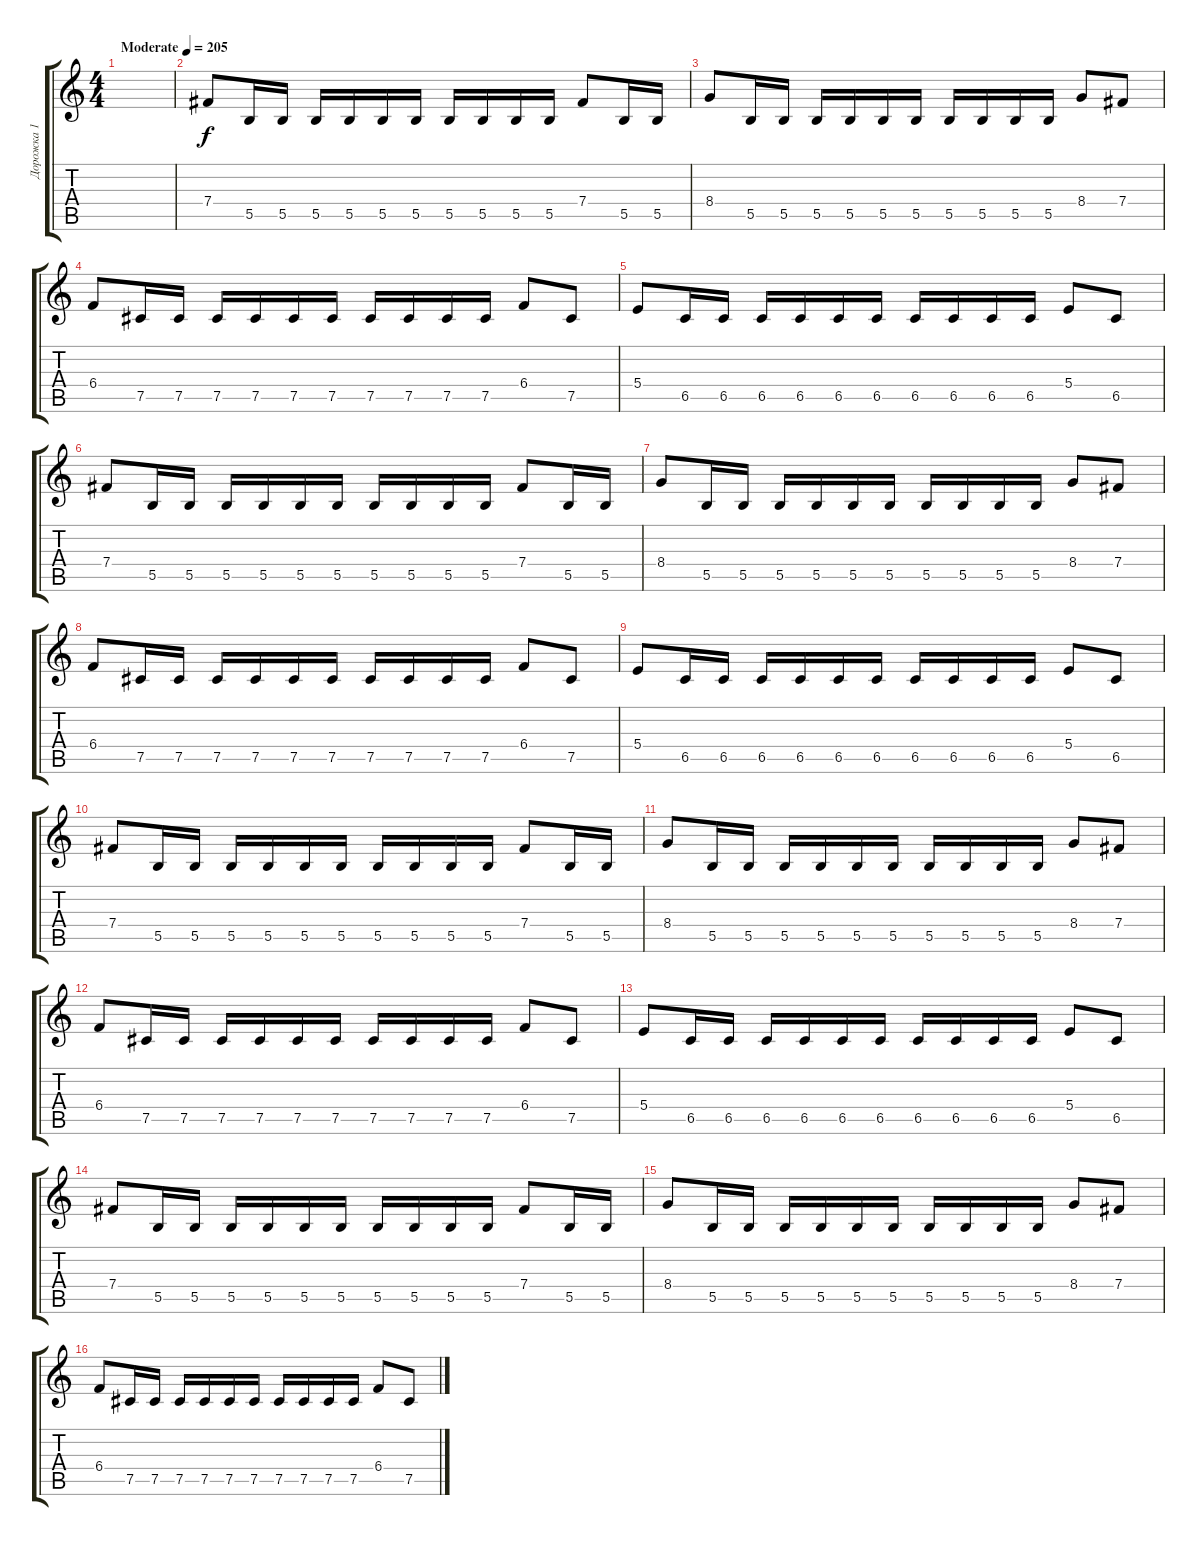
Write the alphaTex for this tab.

\track ("Дорожка 1" "Дорожка 1") {instrument distortionguitar}
\staff {score tabs}
\tuning (Db4 Ab3 E3 B2 Gb2 Db2) {hide}
\ts (4 4)
\tempo (205 "Moderate")
\clef g2
\ks c
|
7.4.8 5.5.16 5.5.16 5.5.16 5.5.16 5.5.16 5.5.16 5.5.16 5.5.16 5.5.16 5.5.16 7.4.8 5.5.16 5.5.16 |
8.4.8 5.5.16 5.5.16 5.5.16 5.5.16 5.5.16 5.5.16 5.5.16 5.5.16 5.5.16 5.5.16 8.4.8 7.4.8 |
6.4.8 7.5.16 7.5.16 7.5.16 7.5.16 7.5.16 7.5.16 7.5.16 7.5.16 7.5.16 7.5.16 6.4.8 7.5.8 |
5.4.8 6.5.16 6.5.16 6.5.16 6.5.16 6.5.16 6.5.16 6.5.16 6.5.16 6.5.16 6.5.16 5.4.8 6.5.8 |
7.4.8 5.5.16 5.5.16 5.5.16 5.5.16 5.5.16 5.5.16 5.5.16 5.5.16 5.5.16 5.5.16 7.4.8 5.5.16 5.5.16 |
8.4.8 5.5.16 5.5.16 5.5.16 5.5.16 5.5.16 5.5.16 5.5.16 5.5.16 5.5.16 5.5.16 8.4.8 7.4.8 |
6.4.8 7.5.16 7.5.16 7.5.16 7.5.16 7.5.16 7.5.16 7.5.16 7.5.16 7.5.16 7.5.16 6.4.8 7.5.8 |
5.4.8 6.5.16 6.5.16 6.5.16 6.5.16 6.5.16 6.5.16 6.5.16 6.5.16 6.5.16 6.5.16 5.4.8 6.5.8 |
7.4.8 5.5.16 5.5.16 5.5.16 5.5.16 5.5.16 5.5.16 5.5.16 5.5.16 5.5.16 5.5.16 7.4.8 5.5.16 5.5.16 |
8.4.8 5.5.16 5.5.16 5.5.16 5.5.16 5.5.16 5.5.16 5.5.16 5.5.16 5.5.16 5.5.16 8.4.8 7.4.8 |
6.4.8 7.5.16 7.5.16 7.5.16 7.5.16 7.5.16 7.5.16 7.5.16 7.5.16 7.5.16 7.5.16 6.4.8 7.5.8 |
5.4.8 6.5.16 6.5.16 6.5.16 6.5.16 6.5.16 6.5.16 6.5.16 6.5.16 6.5.16 6.5.16 5.4.8 6.5.8 |
7.4.8 5.5.16 5.5.16 5.5.16 5.5.16 5.5.16 5.5.16 5.5.16 5.5.16 5.5.16 5.5.16 7.4.8 5.5.16 5.5.16 |
8.4.8 5.5.16 5.5.16 5.5.16 5.5.16 5.5.16 5.5.16 5.5.16 5.5.16 5.5.16 5.5.16 8.4.8 7.4.8 |
6.4.8 7.5.16 7.5.16 7.5.16 7.5.16 7.5.16 7.5.16 7.5.16 7.5.16 7.5.16 7.5.16 6.4.8 7.5.8
